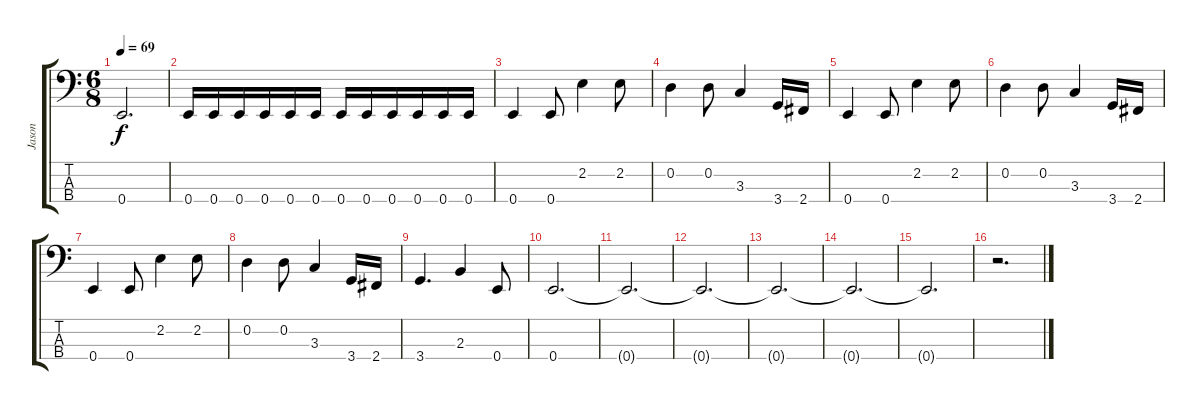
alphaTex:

\track ("Jason" "Jason") {instrument electricbasspick}
\staff {score tabs}
\tuning (G2 D2 A1 E1) {hide}
\ts (6 8)
\tempo 69
\clef f4
\ks c
0.4.2{d dy f} |
0.4.16 0.4.16 0.4.16 0.4.16 0.4.16 0.4.16 0.4.16 0.4.16 0.4.16 0.4.16 0.4.16 0.4.16 |
0.4.4 0.4.8 2.2.4 2.2.8 |
0.2.4 0.2.8 3.3.4 3.4.16 2.4.16 |
0.4.4 0.4.8 2.2.4 2.2.8 |
0.2.4 0.2.8 3.3.4 3.4.16 2.4.16 |
0.4.4 0.4.8 2.2.4 2.2.8 |
0.2.4 0.2.8 3.3.4 3.4.16 2.4.16 |
3.4.4{d} 2.3.4 0.4.8 |
0.4.2{d} |
0.4{t}.2{d} |
0.4{t}.2{d} |
0.4{t}.2{d} |
0.4{t}.2{d} |
0.4{t}.2{d} |
r.2{d}
